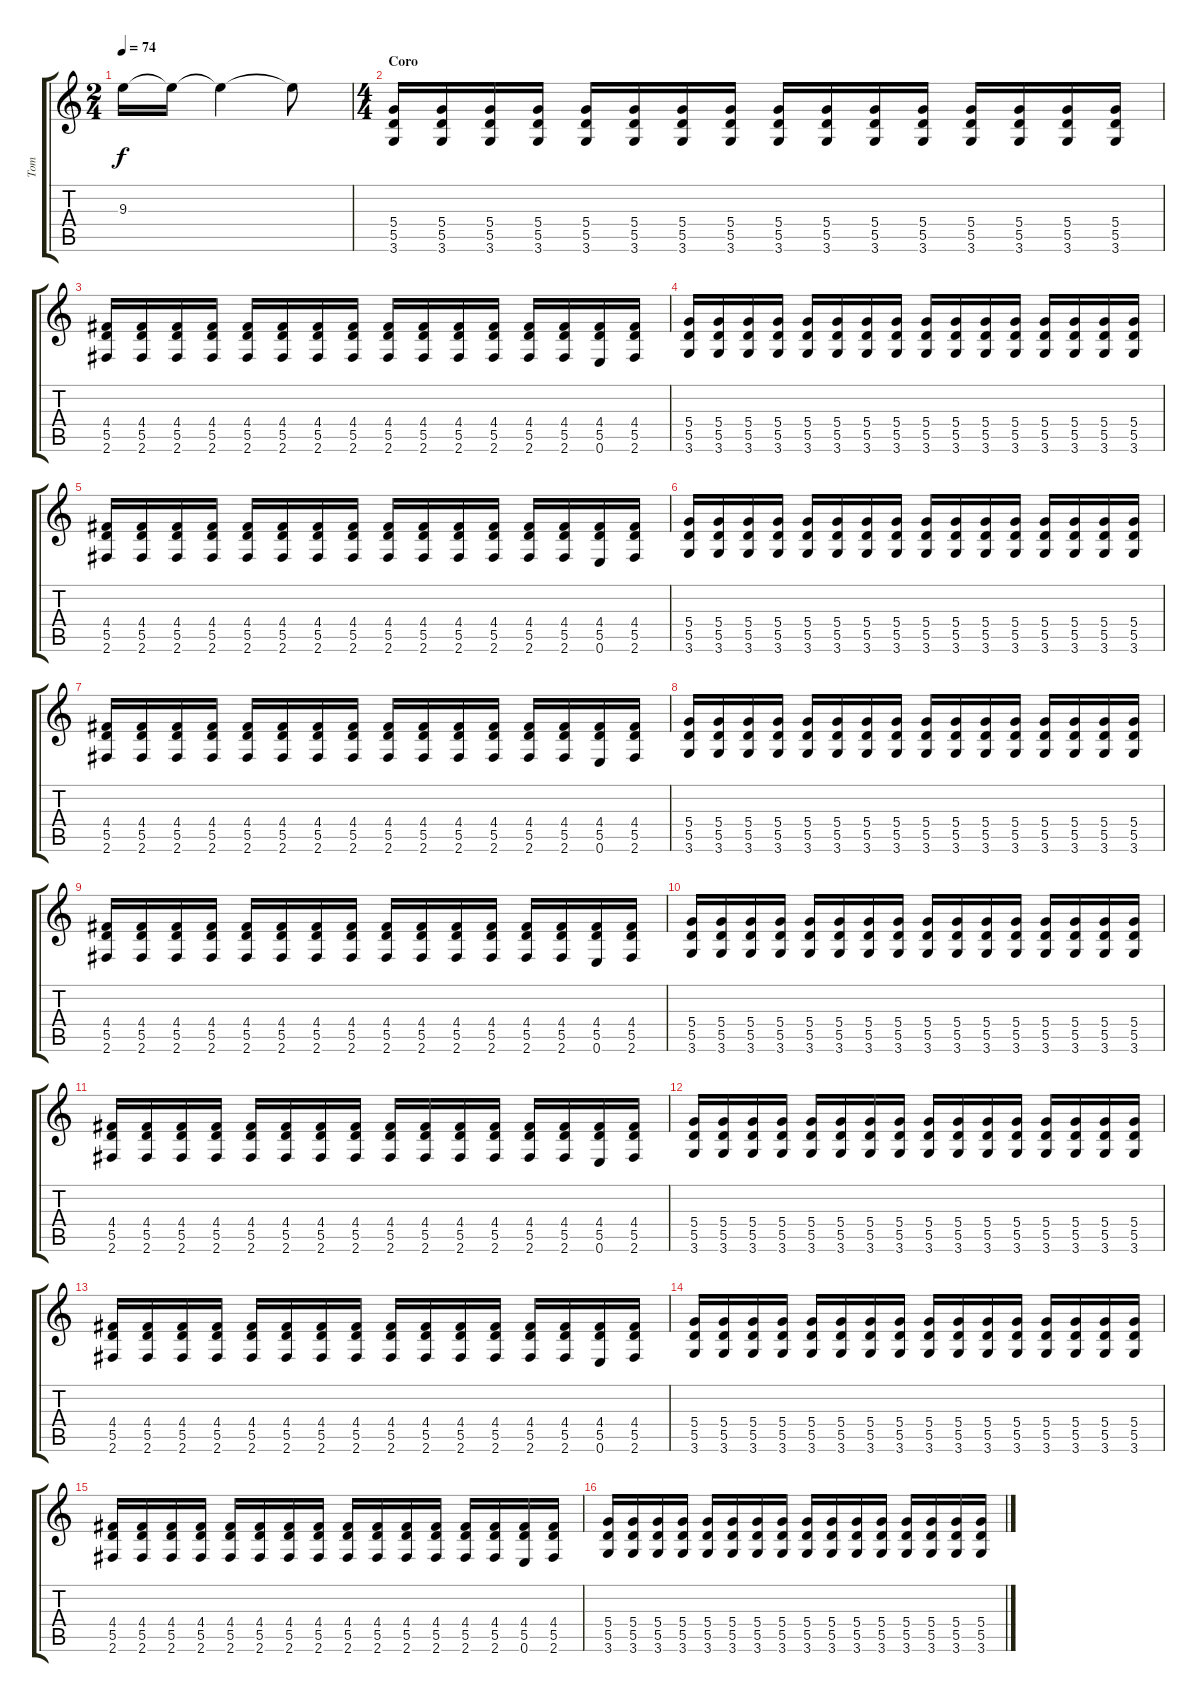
\track ("Tom" "Tom") {instrument distortionguitar}
\staff {score tabs}
\tuning (E4 B3 G3 D3 A2 E2) {hide}
\ts (2 4)
\tempo 74
\clef g2
\ks c
9.3{t}.16{dy f} 9.3{t}.16 9.3{t}.4 9.3{t}.8 |
\ts (4 4)
\section ("" "Coro")
(5.4 5.5 3.6).16{volume 12} (5.4 5.5 3.6).16 (5.4 5.5 3.6).16 (5.4 5.5 3.6).16 (5.4 5.5 3.6).16 (5.4 5.5 3.6).16 (5.4 5.5 3.6).16 (5.4 5.5 3.6).16 (5.4 5.5 3.6).16 (5.4 5.5 3.6).16 (5.4 5.5 3.6).16 (5.4 5.5 3.6).16 (5.4 5.5 3.6).16 (5.4 5.5 3.6).16 (5.4 5.5 3.6).16 (5.4 5.5 3.6).16 |
(4.4 5.5 2.6).16 (4.4 5.5 2.6).16 (4.4 5.5 2.6).16 (4.4 5.5 2.6).16 (4.4 5.5 2.6).16 (4.4 5.5 2.6).16 (4.4 5.5 2.6).16 (4.4 5.5 2.6).16 (4.4 5.5 2.6).16 (4.4 5.5 2.6).16 (4.4 5.5 2.6).16 (4.4 5.5 2.6).16 (4.4 5.5 2.6).16 (4.4 5.5 2.6).16 (4.4 5.5 0.6).16 (4.4 5.5 2.6).16 |
(5.4 5.5 3.6).16 (5.4 5.5 3.6).16 (5.4 5.5 3.6).16 (5.4 5.5 3.6).16 (5.4 5.5 3.6).16 (5.4 5.5 3.6).16 (5.4 5.5 3.6).16 (5.4 5.5 3.6).16 (5.4 5.5 3.6).16 (5.4 5.5 3.6).16 (5.4 5.5 3.6).16 (5.4 5.5 3.6).16 (5.4 5.5 3.6).16 (5.4 5.5 3.6).16 (5.4 5.5 3.6).16 (5.4 5.5 3.6).16 |
(4.4 5.5 2.6).16 (4.4 5.5 2.6).16 (4.4 5.5 2.6).16 (4.4 5.5 2.6).16 (4.4 5.5 2.6).16 (4.4 5.5 2.6).16 (4.4 5.5 2.6).16 (4.4 5.5 2.6).16 (4.4 5.5 2.6).16 (4.4 5.5 2.6).16 (4.4 5.5 2.6).16 (4.4 5.5 2.6).16 (4.4 5.5 2.6).16 (4.4 5.5 2.6).16 (4.4 5.5 0.6).16 (4.4 5.5 2.6).16 |
(5.4 5.5 3.6).16 (5.4 5.5 3.6).16 (5.4 5.5 3.6).16 (5.4 5.5 3.6).16 (5.4 5.5 3.6).16 (5.4 5.5 3.6).16 (5.4 5.5 3.6).16 (5.4 5.5 3.6).16 (5.4 5.5 3.6).16 (5.4 5.5 3.6).16 (5.4 5.5 3.6).16 (5.4 5.5 3.6).16 (5.4 5.5 3.6).16 (5.4 5.5 3.6).16 (5.4 5.5 3.6).16 (5.4 5.5 3.6).16 |
(4.4 5.5 2.6).16 (4.4 5.5 2.6).16 (4.4 5.5 2.6).16 (4.4 5.5 2.6).16 (4.4 5.5 2.6).16 (4.4 5.5 2.6).16 (4.4 5.5 2.6).16 (4.4 5.5 2.6).16 (4.4 5.5 2.6).16 (4.4 5.5 2.6).16 (4.4 5.5 2.6).16 (4.4 5.5 2.6).16 (4.4 5.5 2.6).16 (4.4 5.5 2.6).16 (4.4 5.5 0.6).16 (4.4 5.5 2.6).16 |
(5.4 5.5 3.6).16 (5.4 5.5 3.6).16 (5.4 5.5 3.6).16 (5.4 5.5 3.6).16 (5.4 5.5 3.6).16 (5.4 5.5 3.6).16 (5.4 5.5 3.6).16 (5.4 5.5 3.6).16 (5.4 5.5 3.6).16 (5.4 5.5 3.6).16 (5.4 5.5 3.6).16 (5.4 5.5 3.6).16 (5.4 5.5 3.6).16 (5.4 5.5 3.6).16 (5.4 5.5 3.6).16 (5.4 5.5 3.6).16 |
(4.4 5.5 2.6).16 (4.4 5.5 2.6).16 (4.4 5.5 2.6).16 (4.4 5.5 2.6).16 (4.4 5.5 2.6).16 (4.4 5.5 2.6).16 (4.4 5.5 2.6).16 (4.4 5.5 2.6).16 (4.4 5.5 2.6).16 (4.4 5.5 2.6).16 (4.4 5.5 2.6).16 (4.4 5.5 2.6).16 (4.4 5.5 2.6).16 (4.4 5.5 2.6).16 (4.4 5.5 0.6).16 (4.4 5.5 2.6).16 |
(5.4 5.5 3.6).16 (5.4 5.5 3.6).16 (5.4 5.5 3.6).16 (5.4 5.5 3.6).16 (5.4 5.5 3.6).16 (5.4 5.5 3.6).16 (5.4 5.5 3.6).16 (5.4 5.5 3.6).16 (5.4 5.5 3.6).16 (5.4 5.5 3.6).16 (5.4 5.5 3.6).16 (5.4 5.5 3.6).16 (5.4 5.5 3.6).16 (5.4 5.5 3.6).16 (5.4 5.5 3.6).16 (5.4 5.5 3.6).16 |
(4.4 5.5 2.6).16 (4.4 5.5 2.6).16 (4.4 5.5 2.6).16 (4.4 5.5 2.6).16 (4.4 5.5 2.6).16 (4.4 5.5 2.6).16 (4.4 5.5 2.6).16 (4.4 5.5 2.6).16 (4.4 5.5 2.6).16 (4.4 5.5 2.6).16 (4.4 5.5 2.6).16 (4.4 5.5 2.6).16 (4.4 5.5 2.6).16 (4.4 5.5 2.6).16 (4.4 5.5 0.6).16 (4.4 5.5 2.6).16 |
(5.4 5.5 3.6).16 (5.4 5.5 3.6).16 (5.4 5.5 3.6).16 (5.4 5.5 3.6).16 (5.4 5.5 3.6).16 (5.4 5.5 3.6).16 (5.4 5.5 3.6).16 (5.4 5.5 3.6).16 (5.4 5.5 3.6).16 (5.4 5.5 3.6).16 (5.4 5.5 3.6).16 (5.4 5.5 3.6).16 (5.4 5.5 3.6).16 (5.4 5.5 3.6).16 (5.4 5.5 3.6).16 (5.4 5.5 3.6).16 |
(4.4 5.5 2.6).16 (4.4 5.5 2.6).16 (4.4 5.5 2.6).16 (4.4 5.5 2.6).16 (4.4 5.5 2.6).16 (4.4 5.5 2.6).16 (4.4 5.5 2.6).16 (4.4 5.5 2.6).16 (4.4 5.5 2.6).16 (4.4 5.5 2.6).16 (4.4 5.5 2.6).16 (4.4 5.5 2.6).16 (4.4 5.5 2.6).16 (4.4 5.5 2.6).16 (4.4 5.5 0.6).16 (4.4 5.5 2.6).16 |
(5.4 5.5 3.6).16 (5.4 5.5 3.6).16 (5.4 5.5 3.6).16 (5.4 5.5 3.6).16 (5.4 5.5 3.6).16 (5.4 5.5 3.6).16 (5.4 5.5 3.6).16 (5.4 5.5 3.6).16 (5.4 5.5 3.6).16 (5.4 5.5 3.6).16 (5.4 5.5 3.6).16 (5.4 5.5 3.6).16 (5.4 5.5 3.6).16 (5.4 5.5 3.6).16 (5.4 5.5 3.6).16 (5.4 5.5 3.6).16 |
(4.4 5.5 2.6).16 (4.4 5.5 2.6).16 (4.4 5.5 2.6).16 (4.4 5.5 2.6).16 (4.4 5.5 2.6).16 (4.4 5.5 2.6).16 (4.4 5.5 2.6).16 (4.4 5.5 2.6).16 (4.4 5.5 2.6).16 (4.4 5.5 2.6).16 (4.4 5.5 2.6).16 (4.4 5.5 2.6).16 (4.4 5.5 2.6).16 (4.4 5.5 2.6).16 (4.4 5.5 0.6).16 (4.4 5.5 2.6).16 |
(5.4 5.5 3.6).16 (5.4 5.5 3.6).16 (5.4 5.5 3.6).16 (5.4 5.5 3.6).16 (5.4 5.5 3.6).16 (5.4 5.5 3.6).16 (5.4 5.5 3.6).16 (5.4 5.5 3.6).16 (5.4 5.5 3.6).16 (5.4 5.5 3.6).16 (5.4 5.5 3.6).16 (5.4 5.5 3.6).16 (5.4 5.5 3.6).16 (5.4 5.5 3.6).16 (5.4 5.5 3.6).16 (5.4 5.5 3.6).16
